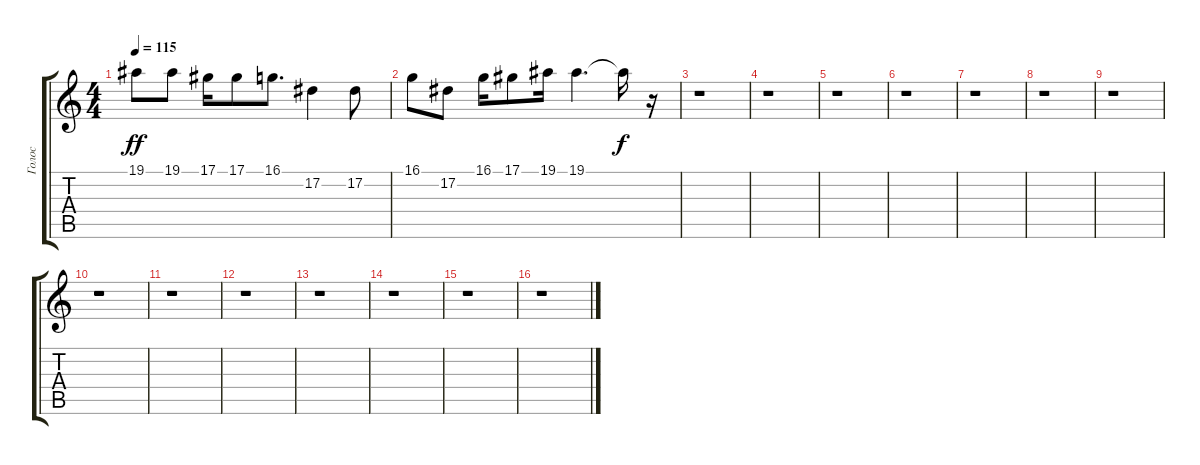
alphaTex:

\track ("Голос" "Голос") {instrument acousticgrandpiano}
\staff {score tabs}
\tuning (Eb4 Bb3 Gb3 Db3 Ab2 Eb2) {hide}
\ts (4 4)
\tempo 115
\clef g2
\ks c
19.1.8{dy ff} 19.1.8 17.1.16 17.1.8 16.1.8{d} 17.2.4 17.2.8 |
16.1.8 17.2.8 16.1.16 17.1.8 19.1.16 19.1.4{d} 19.1{t}.16{dy f} r.16 |
r.1 |
r.1 |
r.1 |
r.1 |
r.1 |
r.1 |
r.1 |
r.1 |
r.1 |
r.1 |
r.1 |
r.1 |
r.1 |
r.1
